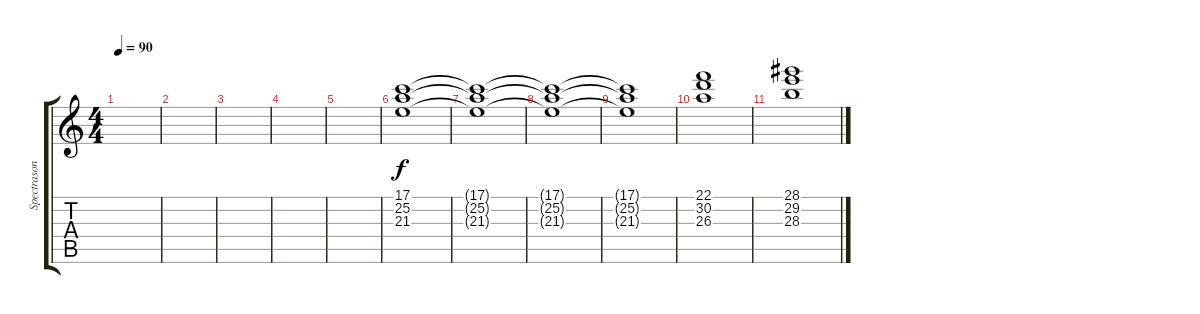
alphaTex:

\track ("Spectrasonics Omnisphere" "Spectrason") {instrument synthstrings2}
\staff {score tabs}
\tuning (E4 B3 G3 D3 A2 E2) {hide}
\ts (4 4)
\tempo 90
\clef g2
\ks c
|
|
|
|
|
(17.1 25.2 21.3).1 |
(17.1{t} 25.2{t} 21.3{t}).1 |
(17.1{t} 25.2{t} 21.3{t}).1 |
(17.1{t} 25.2{t} 21.3{t}).1 |
(22.1 30.2 26.3).1 |
(28.1 29.2 28.3).1
